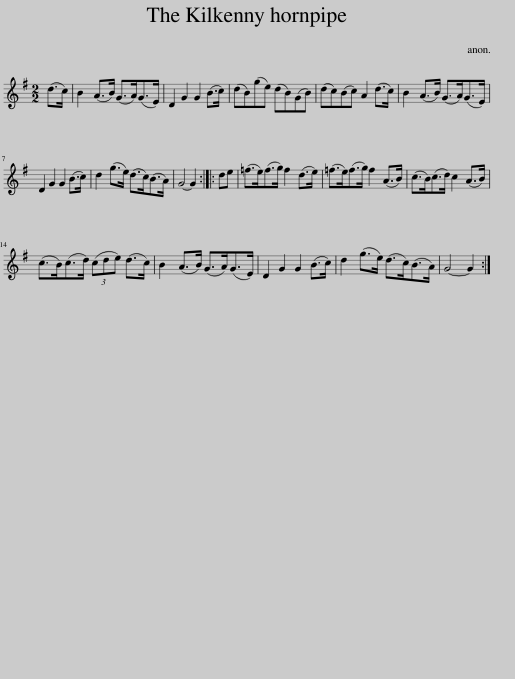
X:1
L:1/8
M:2/2
I:linebreak $
K:G
V:1 treble
V:1
 (d>c) | B2 (A>B) (G>A)(G>E) | D2 G2 G2 (B>c) | (dB)(ge) (dB)(GB) | (dc)(Bc) A2 (d>c) | %5
 B2 (A>B) (G>A)(G>E) |$ D2 G2 G2 (B>c) | d2 (g>e) (d>c)(B>A) | G4- G2 :: de | %10
 (=f>e)(f>g) f2 (d>e) | (=f>e)(f>g) f2 (A>B) | (c>B)(c>d) c2 (A>B) |$ (c>B)(c>d) (3(cde) (d>c) | B2 (A>B) (G>A)(G>E) | %15
 D2 G2 G2 (B>c) | d2 (g>e) (d>c)(B>A) | G4- G2 :| %18
